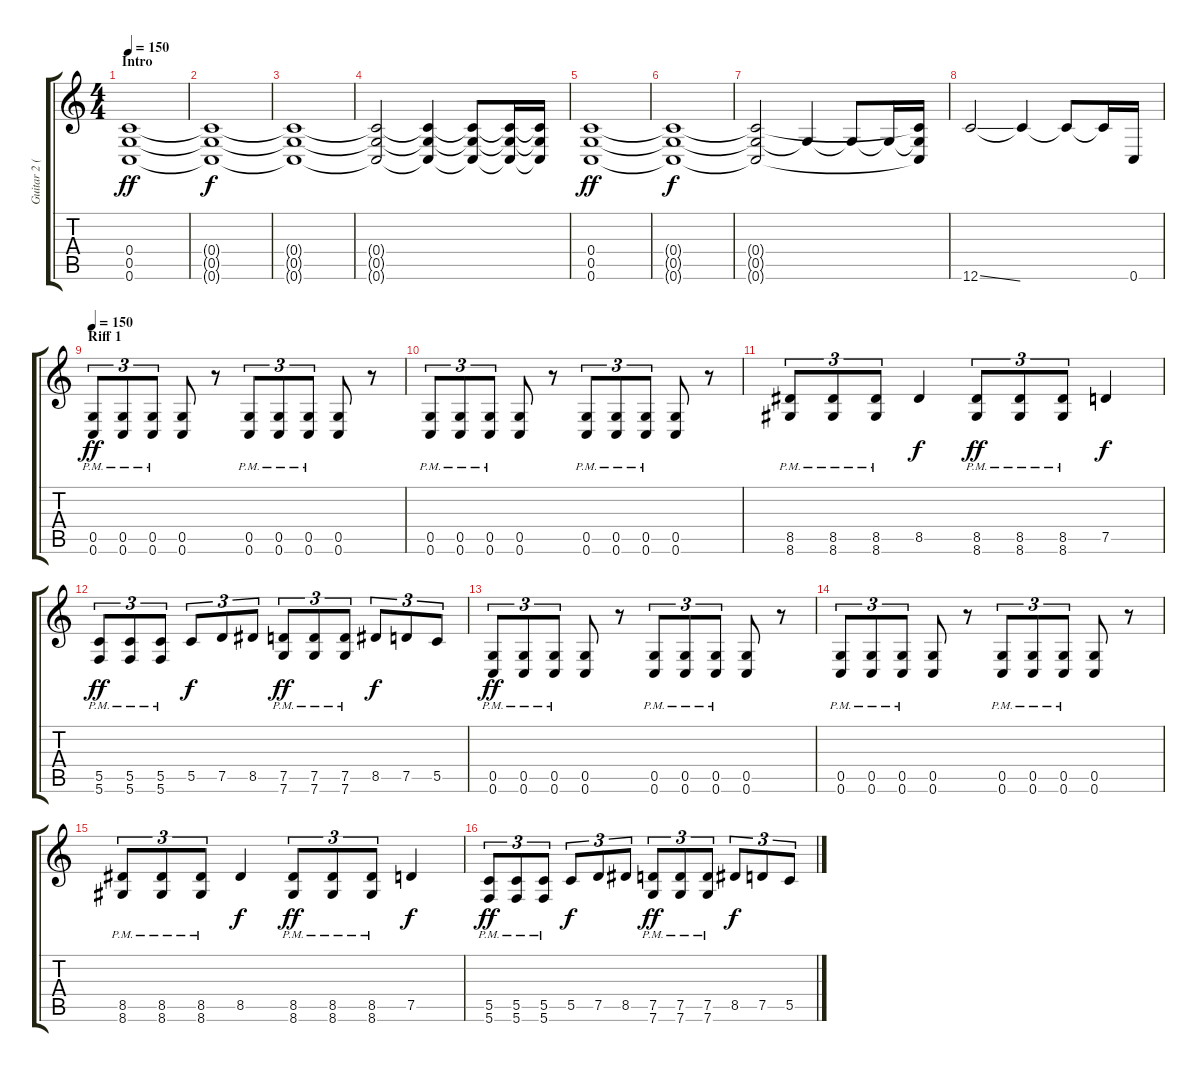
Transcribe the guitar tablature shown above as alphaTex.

\track ("Guitar 2 (Sgrosso)" "Guitar 2 (") {instrument distortionguitar}
\staff {score tabs}
\tuning (D4 A3 F3 C3 G2 C2) {hide}
\ts (4 4)
\section ("" "Intro")
\tempo 150
\clef g2
\ks c
(0.4 0.5 0.6).1{dy ff instrument distortionguitar} |
(0.4{t} 0.5{t} 0.6{t}).1{dy f} |
(0.4{t} 0.5{t} 0.6{t}).1 |
(0.4{t} 0.5{t} 0.6{t}).2 (0.4{t} 0.5{t} 0.6{t}).4 (0.4{t} 0.5{t} 0.6{t}).8 (0.4{t} 0.5{t} 0.6{t}).16 (0.4{t} 0.5{t} 0.6{t}).16 |
(0.4 0.5 0.6).1{dy ff} |
(0.4{t} 0.5{t} 0.6{t}).1{dy f} |
(0.4{t} 0.5{t} 0.6{t}).2 0.5{t}.4 0.5{t}.8 0.5{t}.16 (0.4{t} 0.5{t} 0.6{t}).16 |
12.6{ss}.2 12.6{t}.4 12.6{t}.8 12.6{t}.16 0.6.16 |
\section ("" "Riff 1")
\tempo 150
(0.5{pm} 0.6{pm}).8{tu (3 2) dy ff} (0.5{pm} 0.6{pm}).8{tu (3 2)} (0.5{pm} 0.6{pm}).8{tu (3 2)} (0.5 0.6).8 r.8 (0.5{pm} 0.6{pm}).8{tu (3 2)} (0.5{pm} 0.6{pm}).8{tu (3 2)} (0.5{pm} 0.6{pm}).8{tu (3 2)} (0.5 0.6).8 r.8 |
(0.5{pm} 0.6{pm}).8{tu (3 2)} (0.5{pm} 0.6{pm}).8{tu (3 2)} (0.5{pm} 0.6{pm}).8{tu (3 2)} (0.5 0.6).8 r.8 (0.5{pm} 0.6{pm}).8{tu (3 2)} (0.5{pm} 0.6{pm}).8{tu (3 2)} (0.5{pm} 0.6{pm}).8{tu (3 2)} (0.5 0.6).8 r.8 |
(8.5{pm} 8.6{pm}).8{tu (3 2)} (8.5{pm} 8.6{pm}).8{tu (3 2)} (8.5{pm} 8.6{pm}).8{tu (3 2)} 8.5.4{dy f} (8.5{pm} 8.6{pm}).8{tu (3 2) dy ff} (8.5{pm} 8.6{pm}).8{tu (3 2)} (8.5{pm} 8.6{pm}).8{tu (3 2)} 7.5.4{dy f} |
(5.5 5.6{pm}).8{tu (3 2) dy ff} (5.5 5.6{pm}).8{tu (3 2)} (5.5 5.6{pm}).8{tu (3 2)} 5.5.8{tu (3 2) dy f} 7.5.8{tu (3 2)} 8.5.8{tu (3 2)} (7.5 7.6{pm}).8{tu (3 2) dy ff} (7.5 7.6{pm}).8{tu (3 2)} (7.5 7.6{pm}).8{tu (3 2)} 8.5.8{tu (3 2) dy f} 7.5.8{tu (3 2)} 5.5.8{tu (3 2)} |
(0.5{pm} 0.6{pm}).8{tu (3 2) dy ff} (0.5{pm} 0.6{pm}).8{tu (3 2)} (0.5{pm} 0.6{pm}).8{tu (3 2)} (0.5 0.6).8 r.8 (0.5{pm} 0.6{pm}).8{tu (3 2)} (0.5{pm} 0.6{pm}).8{tu (3 2)} (0.5{pm} 0.6{pm}).8{tu (3 2)} (0.5 0.6).8 r.8 |
(0.5{pm} 0.6{pm}).8{tu (3 2)} (0.5{pm} 0.6{pm}).8{tu (3 2)} (0.5{pm} 0.6{pm}).8{tu (3 2)} (0.5 0.6).8 r.8 (0.5{pm} 0.6{pm}).8{tu (3 2)} (0.5{pm} 0.6{pm}).8{tu (3 2)} (0.5{pm} 0.6{pm}).8{tu (3 2)} (0.5 0.6).8 r.8 |
(8.5{pm} 8.6{pm}).8{tu (3 2)} (8.5{pm} 8.6{pm}).8{tu (3 2)} (8.5{pm} 8.6{pm}).8{tu (3 2)} 8.5.4{dy f} (8.5{pm} 8.6{pm}).8{tu (3 2) dy ff} (8.5{pm} 8.6{pm}).8{tu (3 2)} (8.5{pm} 8.6{pm}).8{tu (3 2)} 7.5.4{dy f} |
(5.5 5.6{pm}).8{tu (3 2) dy ff} (5.5 5.6{pm}).8{tu (3 2)} (5.5 5.6{pm}).8{tu (3 2)} 5.5.8{tu (3 2) dy f} 7.5.8{tu (3 2)} 8.5.8{tu (3 2)} (7.5 7.6{pm}).8{tu (3 2) dy ff} (7.5 7.6{pm}).8{tu (3 2)} (7.5 7.6{pm}).8{tu (3 2)} 8.5.8{tu (3 2) dy f} 7.5.8{tu (3 2)} 5.5.8{tu (3 2)}
